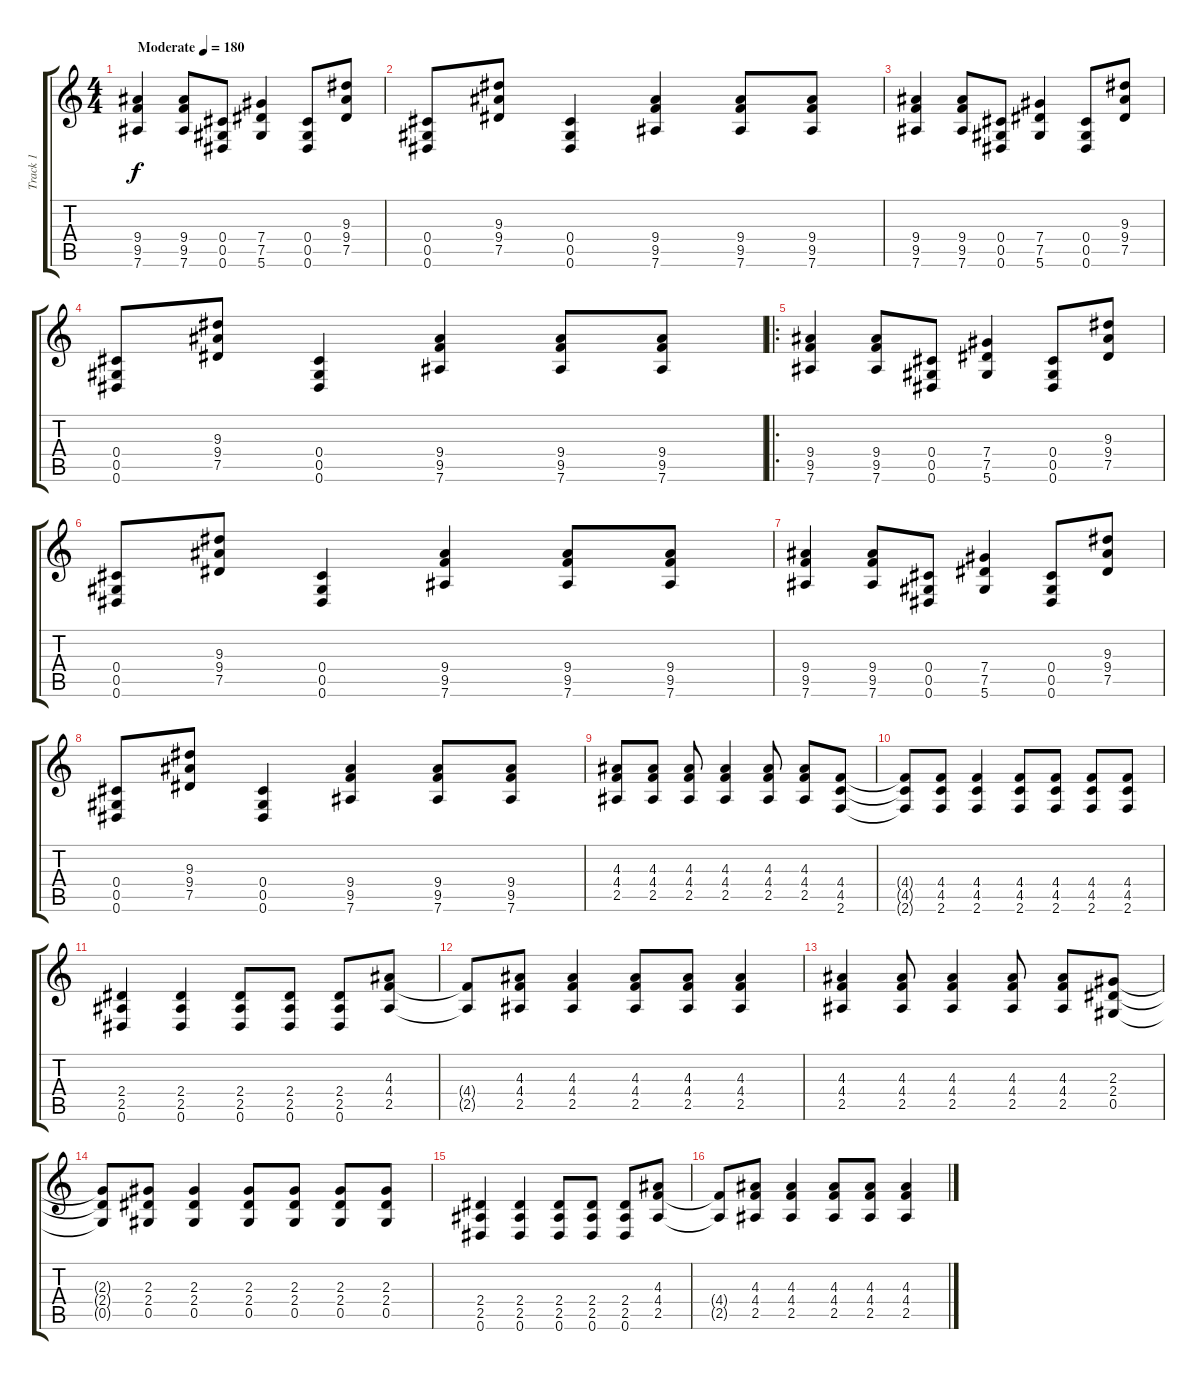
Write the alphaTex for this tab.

\track ("Track 1" "Track 1") {instrument overdrivenguitar}
\staff {score tabs}
\tuning (Eb4 Bb3 Gb3 Db3 Ab2 Eb2) {hide}
\ts (4 4)
\tempo (180 "Moderate")
\clef g2
\ks c
(9.4 9.5 7.6).4{dy f volume 13 balance 4 instrument overdrivenguitar} (9.4 9.5 7.6).8 (0.4 0.5 0.6).8 (7.4 7.5 5.6).4 (0.4 0.5 0.6).8 (9.3 9.4 7.5).8 |
(0.4 0.5 0.6).8 (9.3 9.4 7.5).8 (0.4 0.5 0.6).4 (9.4 9.5 7.6).4 (9.4 9.5 7.6).8 (9.4 9.5 7.6).8 |
(9.4 9.5 7.6).4 (9.4 9.5 7.6).8 (0.4 0.5 0.6).8 (7.4 7.5 5.6).4 (0.4 0.5 0.6).8 (9.3 9.4 7.5).8 |
(0.4 0.5 0.6).8 (9.3 9.4 7.5).8 (0.4 0.5 0.6).4 (9.4 9.5 7.6).4 (9.4 9.5 7.6).8 (9.4 9.5 7.6).8 |
\ro
(9.4 9.5 7.6).4{volume 16 balance 8 instrument overdrivenguitar} (9.4 9.5 7.6).8 (0.4 0.5 0.6).8 (7.4 7.5 5.6).4 (0.4 0.5 0.6).8 (9.3 9.4 7.5).8 |
(0.4 0.5 0.6).8 (9.3 9.4 7.5).8 (0.4 0.5 0.6).4 (9.4 9.5 7.6).4 (9.4 9.5 7.6).8 (9.4 9.5 7.6).8 |
(9.4 9.5 7.6).4 (9.4 9.5 7.6).8 (0.4 0.5 0.6).8 (7.4 7.5 5.6).4 (0.4 0.5 0.6).8 (9.3 9.4 7.5).8 |
(0.4 0.5 0.6).8 (9.3 9.4 7.5).8 (0.4 0.5 0.6).4 (9.4 9.5 7.6).4 (9.4 9.5 7.6).8 (9.4 9.5 7.6).8 |
(4.3 4.4 2.5).8 (4.3 4.4 2.5).8 (4.3 4.4 2.5).8 (4.3 4.4 2.5).4 (4.3 4.4 2.5).8 (4.3 4.4 2.5).8 (4.4 4.5 2.6).8 |
(4.4{t} 4.5{t} 2.6{t}).8 (4.4 4.5 2.6).8 (4.4 4.5 2.6).4 (4.4 4.5 2.6).8 (4.4 4.5 2.6).8 (4.4 4.5 2.6).8 (4.4 4.5 2.6).8 |
(2.4 2.5 0.6).4 (2.4 2.5 0.6).4 (2.4 2.5 0.6).8 (2.4 2.5 0.6).8 (2.4 2.5 0.6).8 (4.3 4.4 2.5).8 |
(4.4{t} 2.5{t}).8 (4.3 4.4 2.5).8 (4.3 4.4 2.5).4 (4.3 4.4 2.5).8 (4.3 4.4 2.5).8 (4.3 4.4 2.5).4 |
(4.3 4.4 2.5).4 (4.3 4.4 2.5).8 (4.3 4.4 2.5).4 (4.3 4.4 2.5).8 (4.3 4.4 2.5).8 (2.3 2.4 0.5).8 |
(2.3{t} 2.4{t} 0.5{t}).8 (2.3 2.4 0.5).8 (2.3 2.4 0.5).4 (2.3 2.4 0.5).8 (2.3 2.4 0.5).8 (2.3 2.4 0.5).8 (2.3 2.4 0.5).8 |
(2.4 2.5 0.6).4 (2.4 2.5 0.6).4 (2.4 2.5 0.6).8 (2.4 2.5 0.6).8 (2.4 2.5 0.6).8 (4.3 4.4 2.5).8 |
(4.4{t} 2.5{t}).8 (4.3 4.4 2.5).8 (4.3 4.4 2.5).4 (4.3 4.4 2.5).8 (4.3 4.4 2.5).8 (4.3 4.4 2.5).4
